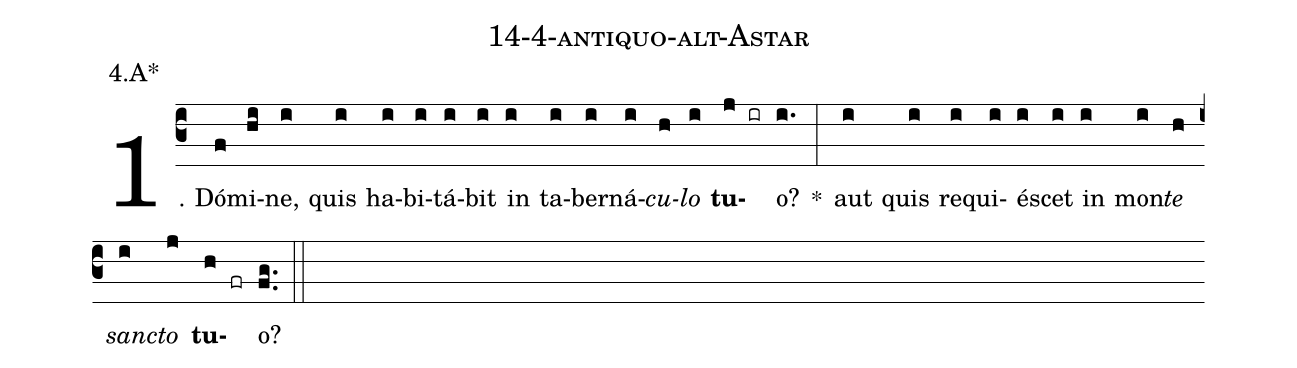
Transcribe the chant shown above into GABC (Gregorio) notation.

name: 14-4-antiquo-alt-Astar;
annotation: 4.A*;
%%
(c3)1. Dó(f)mi(hi)ne,(i) quis(i) ha(i)bi(i)tá(i)bit(i) in(i) ta(i)ber(i)ná(i)<i>cu</i>(h)<i>lo</i>(i) <b>tu</b>(j ir)o?(i.) *(:) aut(i) quis(i) re(i)qui(i)é(i)scet(i) in(i) mon(i)<i>te</i>(h) <i>sanc</i>(i)<i>to</i>(j) <b>tu</b>(h fr)o?(fg..) (::)
